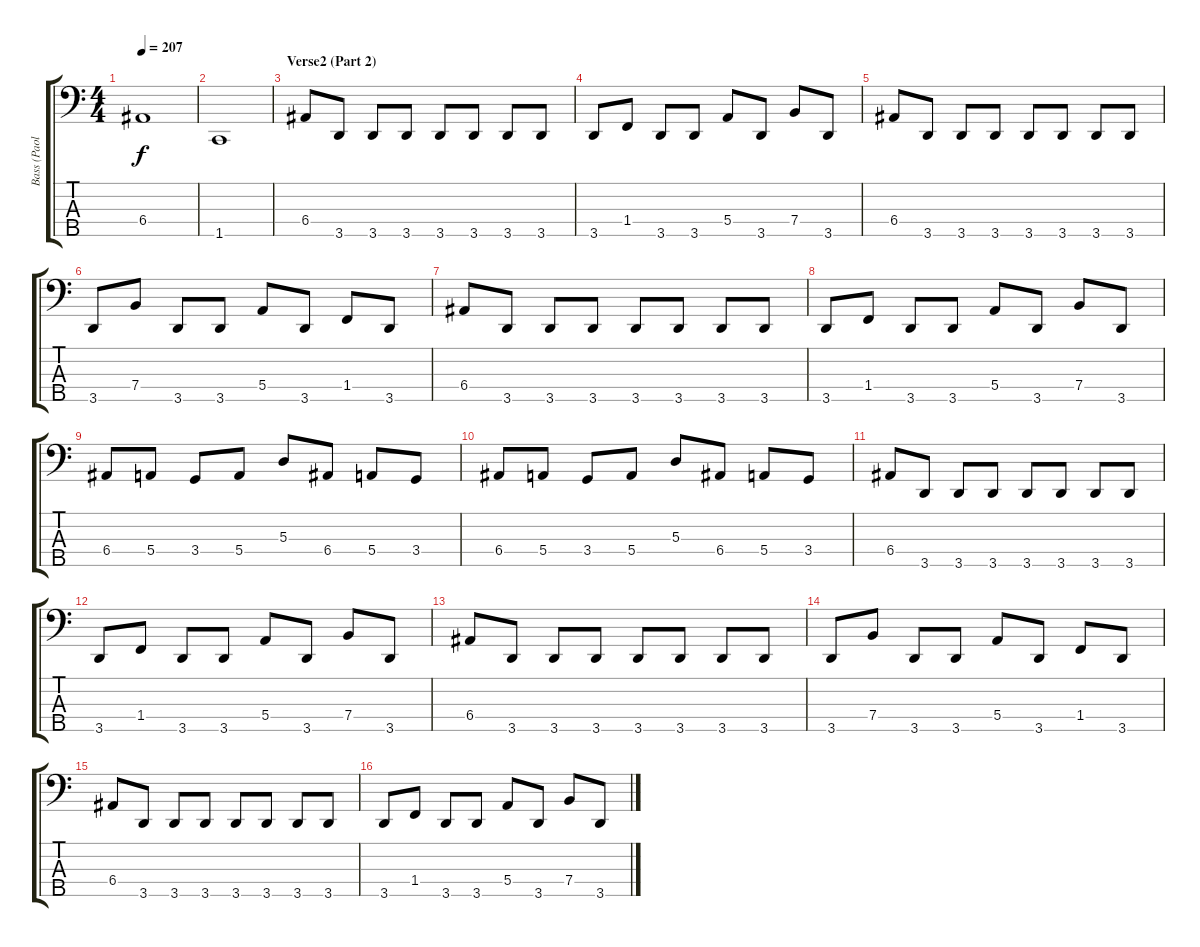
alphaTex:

\track ("Bass (Paolo)" "Bass (Paol") {instrument electricbasspick}
\staff {score tabs}
\tuning (G2 D2 A1 E1 B0) {hide}
\ts (4 4)
\tempo 207
\clef f4
\ks c
6.4.1{dy f} |
1.5.1 |
\section ("" "Verse2 (Part 2)")
6.4.8 3.5.8 3.5.8 3.5.8 3.5.8 3.5.8 3.5.8 3.5.8 |
3.5.8 1.4.8 3.5.8 3.5.8 5.4.8 3.5.8 7.4.8 3.5.8 |
6.4.8 3.5.8 3.5.8 3.5.8 3.5.8 3.5.8 3.5.8 3.5.8 |
3.5.8 7.4.8 3.5.8 3.5.8 5.4.8 3.5.8 1.4.8 3.5.8 |
6.4.8 3.5.8 3.5.8 3.5.8 3.5.8 3.5.8 3.5.8 3.5.8 |
3.5.8 1.4.8 3.5.8 3.5.8 5.4.8 3.5.8 7.4.8 3.5.8 |
6.4.8 5.4.8 3.4.8 5.4.8 5.3.8 6.4.8 5.4.8 3.4.8 |
6.4.8 5.4.8 3.4.8 5.4.8 5.3.8 6.4.8 5.4.8 3.4.8 |
6.4.8 3.5.8 3.5.8 3.5.8 3.5.8 3.5.8 3.5.8 3.5.8 |
3.5.8 1.4.8 3.5.8 3.5.8 5.4.8 3.5.8 7.4.8 3.5.8 |
6.4.8 3.5.8 3.5.8 3.5.8 3.5.8 3.5.8 3.5.8 3.5.8 |
3.5.8 7.4.8 3.5.8 3.5.8 5.4.8 3.5.8 1.4.8 3.5.8 |
6.4.8 3.5.8 3.5.8 3.5.8 3.5.8 3.5.8 3.5.8 3.5.8 |
3.5.8 1.4.8 3.5.8 3.5.8 5.4.8 3.5.8 7.4.8 3.5.8
